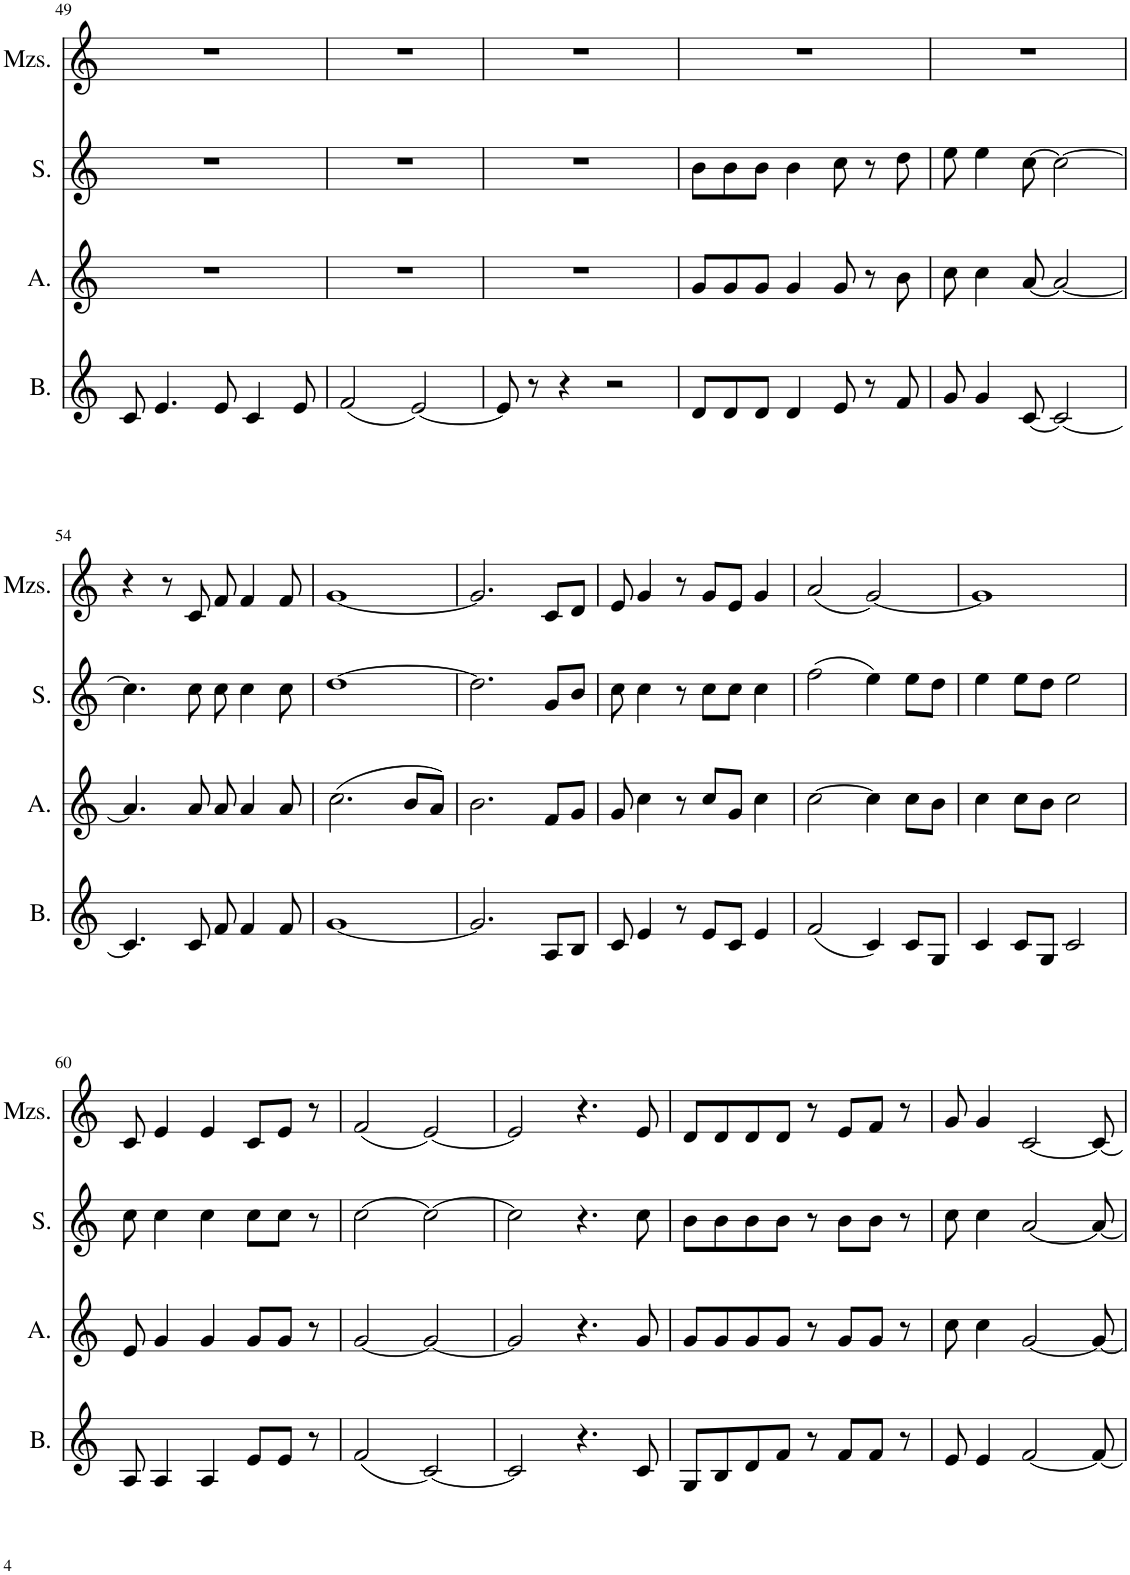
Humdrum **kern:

**kern	**kern	**kern	**kern
*part4	*part3	*part2	*part1
*staff4	*staff3	*staff2	*staff1
*I"Bas	*I"Alt	*I"Soprán	*I"Mezzosoprán
*I'B.	*I'A.	*I'S.	*I'Mzs.
!!LO:PB:g=z
*clefG2	*clefG2	*clefG2	*clefG2
*k[]	*k[]	*k[]	*k[]
*M4/4	*M4/4	*M4/4	*M4/4
*met(c)	*met(c)	*met(c)	*met(c)
=49	=49	=49	=49
8c/	1r	1r	1r
4.e/	.	.	.
8e/	.	.	.
4c/	.	.	.
8e/	.	.	.
=50	=50	=50	=50
(2f/	1r	1r	1r
[2e/)	.	.	.
=51	=51	=51	=51
8e/]	1r	1r	1r
8r	.	.	.
4r	.	.	.
2r	.	.	.
=52	=52	=52	=52
8d/L	8g/L	8b\L	1r
8d/	8g/	8b\	.
8d/J	8g/J	8b\J	.
4d/	4g/	4b\	.
8e/	8g/	8cc\	.
8r	8r	8r	.
8f/	8b\	8dd\	.
=53	=53	=53	=53
8g/	8cc\	8ee\	1r
4g/	4cc\	4ee\	.
[8c/	[8a/	[8cc\	.
2c/_	2a/_	2cc\_	.
!!LO:LB:g=z
=54	=54	=54	=54
4.c/]	4.a/]	4.cc\]	4r
.	.	.	8r
8c/	8a/	8cc\	8c/
8f/	8a/	8cc\	8f/
4f/	4a/	4cc\	4f/
8f/	8a/	8cc\	8f/
=55	=55	=55	=55
[1g	(2.cc\	[1dd	[1g
.	8b/L	.	.
.	8a/J)	.	.
=56	=56	=56	=56
2.g/]	2.b\	2.dd\]	2.g/]
8A/L	8f/L	8g/L	8c/L
8B/J	8g/J	8b/J	8d/J
=57	=57	=57	=57
8c/	8g/	8cc\	8e/
4e/	4cc\	4cc\	4g/
8r	8r	8r	8r
8e/L	8cc/L	8cc\L	8g/L
8c/J	8g/J	8cc\J	8e/J
4e/	4cc\	4cc\	4g/
=58	=58	=58	=58
(2f/	[2cc\	(2ff\	(2a/
4c/)	4cc\]	4ee\)	[2g/)
8c/L	8cc\L	8ee\L	.
8G/J	8b\J	8dd\J	.
=59	=59	=59	=59
4c/	4cc\	4ee\	1g]
8c/L	8cc\L	8ee\L	.
8G/J	8b\J	8dd\J	.
2c/	2cc\	2ee\	.
!!LO:LB:g=z
=60	=60	=60	=60
8A/	8e/	8cc\	8c/
4A/	4g/	4cc\	4e/
4A/	4g/	4cc\	4e/
8e/L	8g/L	8cc\L	8c/L
8e/J	8g/J	8cc\J	8e/J
8r	8r	8r	8r
=61	=61	=61	=61
(2f/	[2g/	[2cc\	(2f/
[2c/)	2g/_	2cc\_	[2e/)
=62	=62	=62	=62
2c/]	2g/]	2cc\]	2e/]
4.r	4.r	4.r	4.r
8c/	8g/	8cc\	8e/
=63	=63	=63	=63
8G/L	8g/L	8b\L	8d/L
8B/	8g/	8b\	8d/
8d/	8g/	8b\	8d/
8f/J	8g/J	8b\J	8d/J
8r	8r	8r	8r
8f/L	8g/L	8b\L	8e/L
8f/J	8g/J	8b\J	8f/J
8r	8r	8r	8r
=64	=64	=64	=64
8e/	8cc\	8cc\	8g/
4e/	4cc\	4cc\	4g/
[2f/	[2g/	[2a/	[2c/
8f/_	8g/_	8a/_	8c/_
=	=	=	=
*-	*-	*-	*-
